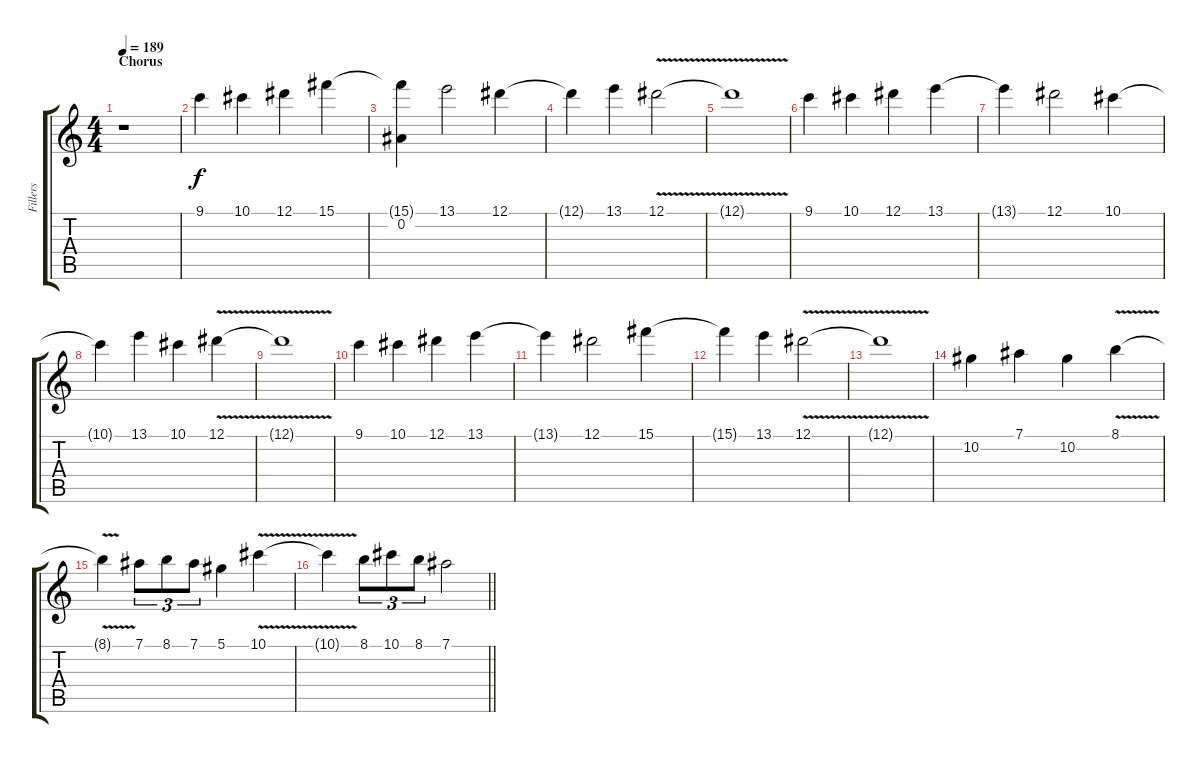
\track ("Fillers" "Fillers") {instrument distortionguitar}
\staff {score tabs}
\tuning (Eb4 Bb3 Gb3 Db3 Ab2 Eb2) {hide}
\ts (4 4)
\section ("" "Chorus")
\tempo 189
\clef g2
\ks c
r.1{dy f volume 10 instrument distortionguitar} |
9.1.4 10.1.4 12.1.4 15.1.4 |
(15.1{t} 0.2).4 13.1.2 12.1.4 |
12.1{t}.4 13.1.4 12.1{v}.2 |
12.1{t}.1 |
9.1.4 10.1.4 12.1.4 13.1.4 |
13.1{t}.4 12.1.2 10.1.4 |
10.1{t}.4 13.1.4 10.1.4 12.1{v}.4 |
12.1{t}.1 |
9.1.4 10.1.4 12.1.4 13.1.4 |
13.1{t}.4 12.1.2 15.1.4 |
15.1{t}.4 13.1.4 12.1{v}.2 |
12.1{t}.1 |
10.2.4 7.1.4 10.2.4 8.1{v}.4 |
8.1{t}.4 7.1.8{tu (3 2)} 8.1.8{tu (3 2)} 7.1.8{tu (3 2)} 5.1.4 10.1{v}.4 |
\barLineRight lightlight
10.1{t}.4 8.1.8{tu (3 2)} 10.1.8{tu (3 2)} 8.1.8{tu (3 2)} 7.1.2
